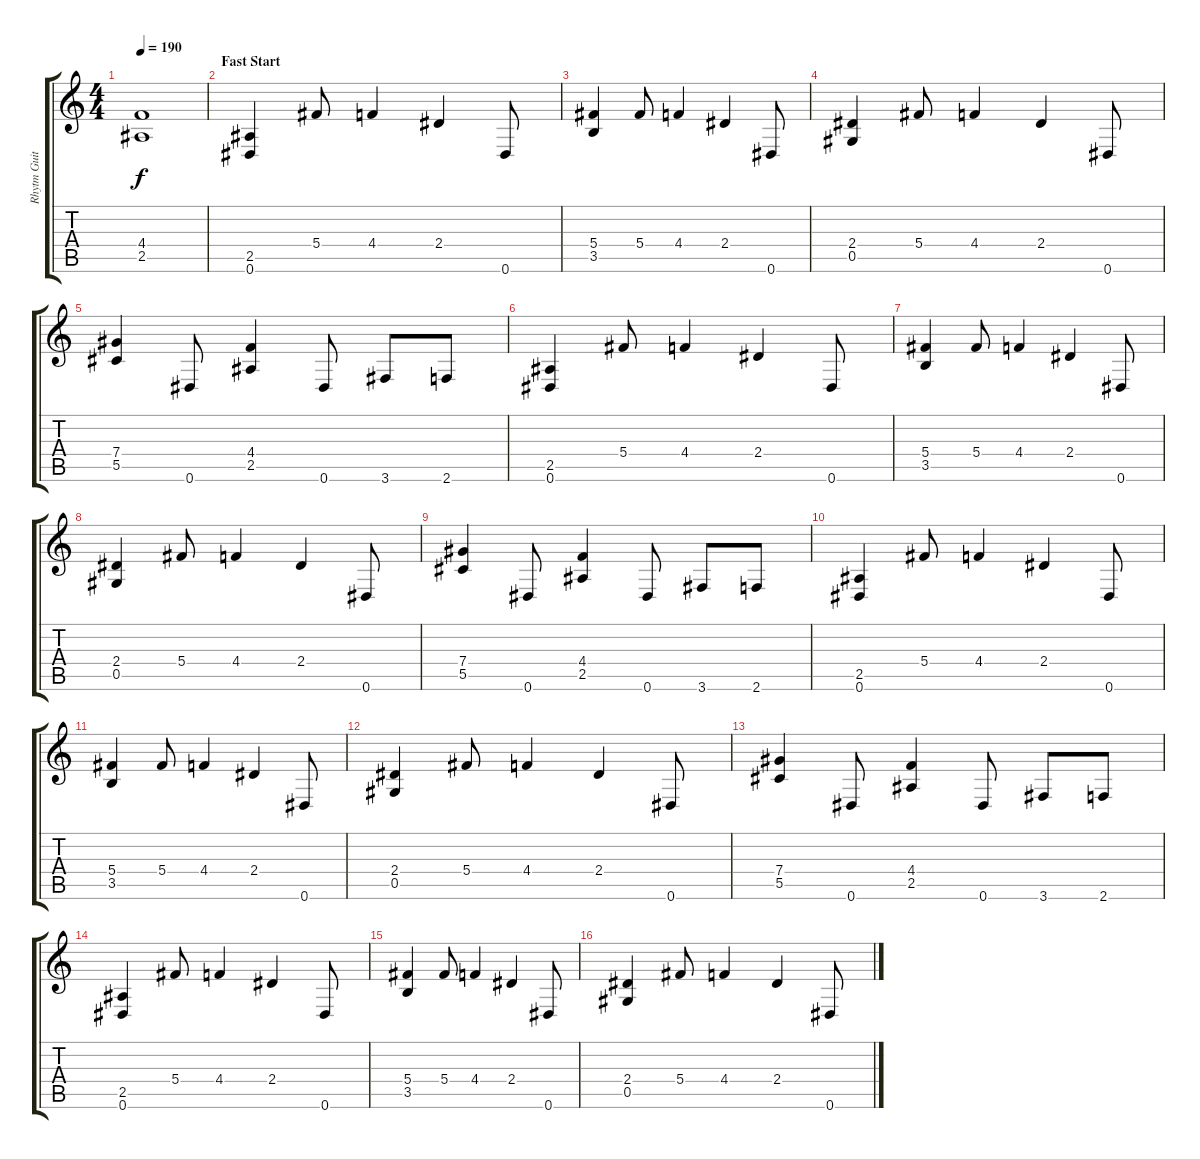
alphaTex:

\track ("Rhytm Guitar" "Rhytm Guit") {instrument distortionguitar}
\staff {score tabs}
\tuning (Eb4 Bb3 Gb3 Db3 Ab2 Eb2) {hide}
\ts (4 4)
\tempo 190
\clef g2
\ks c
(4.4{t} 2.5{t}).1{dy f} |
\section ("" "Fast Start")
(2.5 0.6).4 5.4.8 4.4.4 2.4.4 0.6.8 |
(5.4 3.5).4 5.4.8 4.4.4 2.4.4 0.6.8 |
(2.4 0.5).4 5.4.8 4.4.4 2.4.4 0.6.8 |
(7.4 5.5).4 0.6.8 (4.4 2.5).4 0.6.8 3.6.8 2.6.8 |
(2.5 0.6).4 5.4.8 4.4.4 2.4.4 0.6.8 |
(5.4 3.5).4 5.4.8 4.4.4 2.4.4 0.6.8 |
(2.4 0.5).4 5.4.8 4.4.4 2.4.4 0.6.8 |
(7.4 5.5).4 0.6.8 (4.4 2.5).4 0.6.8 3.6.8 2.6.8 |
(2.5 0.6).4 5.4.8 4.4.4 2.4.4 0.6.8 |
(5.4 3.5).4 5.4.8 4.4.4 2.4.4 0.6.8 |
(2.4 0.5).4 5.4.8 4.4.4 2.4.4 0.6.8 |
(7.4 5.5).4 0.6.8 (4.4 2.5).4 0.6.8 3.6.8 2.6.8 |
(2.5 0.6).4 5.4.8 4.4.4 2.4.4 0.6.8 |
(5.4 3.5).4 5.4.8 4.4.4 2.4.4 0.6.8 |
(2.4 0.5).4 5.4.8 4.4.4 2.4.4 0.6.8
